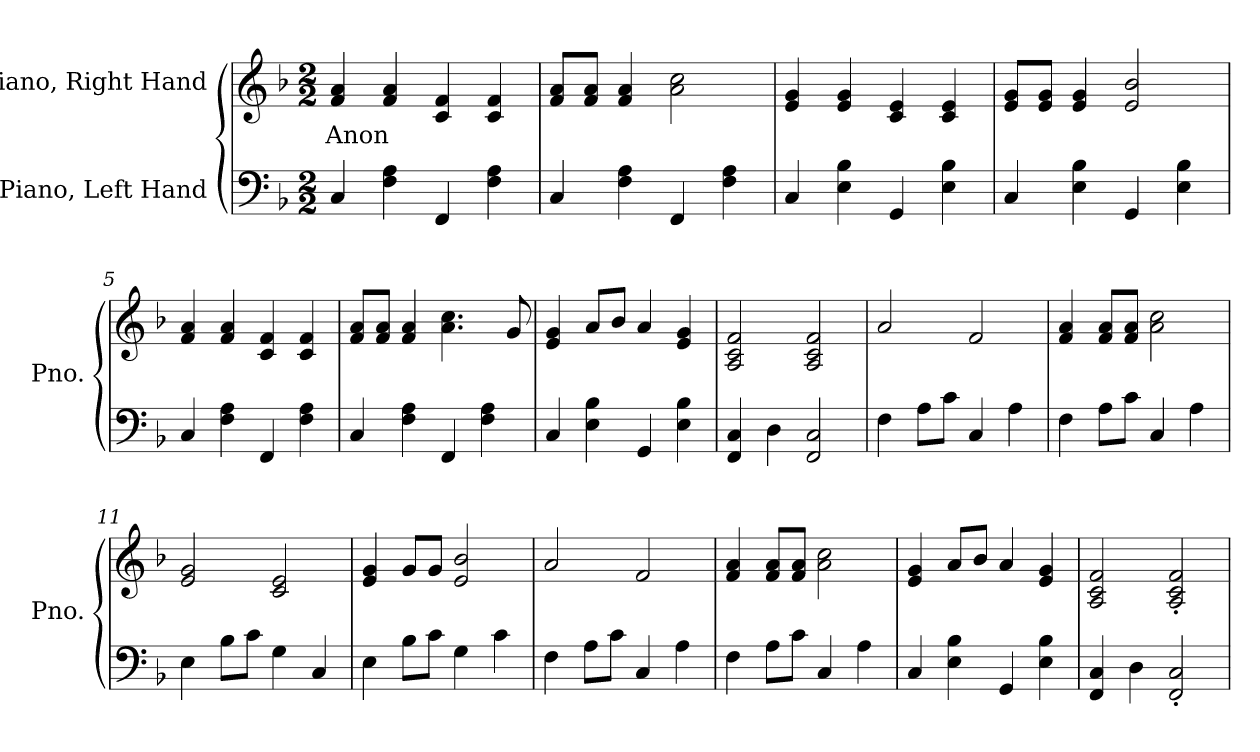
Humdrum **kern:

**kern	**kern	**text
*part2	*part1	*part1
*staff2	*staff1	*staff1
*I"Piano, Left Hand	*I"Piano, Right Hand	*
*I'Pno.	*I'Pno.	*
*clefF4	*clefG2	*
*k[b-]	*k[b-]	*
*M2/2	*M2/2	*
*MM100	*MM100	*
=1	=1	=1
!	!	!LO:LY:b
4C/	4f/ 4a/	Anon
4F\ 4A\	4f/ 4a/	.
4FF/	4c/ 4f/	.
4F\ 4A\	4c/ 4f/	.
=2	=2	=2
4C/	8f/ 8a/L	.
.	8f/ 8a/J	.
4F\ 4A\	4f/ 4a/	.
4FF/	2a\ 2cc\	.
4F\ 4A\	.	.
=3	=3	=3
4C/	4e/ 4g/	.
4E\ 4B-\	4e/ 4g/	.
4GG/	4c/ 4e/	.
4E\ 4B-\	4c/ 4e/	.
=4	=4	=4
4C/	8e/ 8g/L	.
.	8e/ 8g/J	.
4E\ 4B-\	4e/ 4g/	.
4GG/	2e/ 2b-/	.
4E\ 4B-\	.	.
=5	=5	=5
4C/	4f/ 4a/	.
4F\ 4A\	4f/ 4a/	.
4FF/	4c/ 4f/	.
4F\ 4A\	4c/ 4f/	.
=6	=6	=6
4C/	8f/ 8a/L	.
.	8f/ 8a/J	.
4F\ 4A\	4f/ 4a/	.
4FF/	4.a\ 4.cc\	.
4F\ 4A\	.	.
.	8g/	.
!!LO:LB:g=z
=7	=7	=7
4C/	4e/ 4g/	.
4E\ 4B-\	8a/L	.
.	8b-/J	.
4GG/	4a/	.
4E\ 4B-\	4e/ 4g/	.
=8	=8	=8
4FF/ 4C/	2A/ 2c/ 2f/	.
4D\	.	.
2FF/ 2C/	2A/ 2c/ 2f/	.
=9	=9	=9
4F\	2a/	.
8A\L	.	.
8c\J	.	.
4C/	2f/	.
4A\	.	.
=10	=10	=10
4F\	4f/ 4a/	.
8A\L	8f/ 8a/L	.
8c\J	8f/ 8a/J	.
4C/	2a\ 2cc\	.
4A\	.	.
=11	=11	=11
4E\	2e/ 2g/	.
8B-\L	.	.
8c\J	.	.
4G\	2c/ 2e/	.
4C/	.	.
=12	=12	=12
4E\	4e/ 4g/	.
8B-\L	8g/L	.
8c\J	8g/J	.
4G\	2e/ 2b-/	.
4c\	.	.
=13	=13	=13
4F\	2a/	.
8A\L	.	.
8c\J	.	.
4C/	2f/	.
4A\	.	.
!!LO:LB:g=z
=14	=14	=14
4F\	4f/ 4a/	.
8A\L	8f/ 8a/L	.
8c\J	8f/ 8a/J	.
4C/	2a\ 2cc\	.
4A\	.	.
=15	=15	=15
4C/	4e/ 4g/	.
4E\ 4B-\	8a/L	.
.	8b-/J	.
4GG/	4a/	.
4E\ 4B-\	4e/ 4g/	.
=16	=16	=16
4FF/ 4C/	2A/ 2c/ 2f/	.
4D\	.	.
2FF/' 2C/'	2A/' 2c/' 2f/'	.
=	=	=
*-	*-	*-
